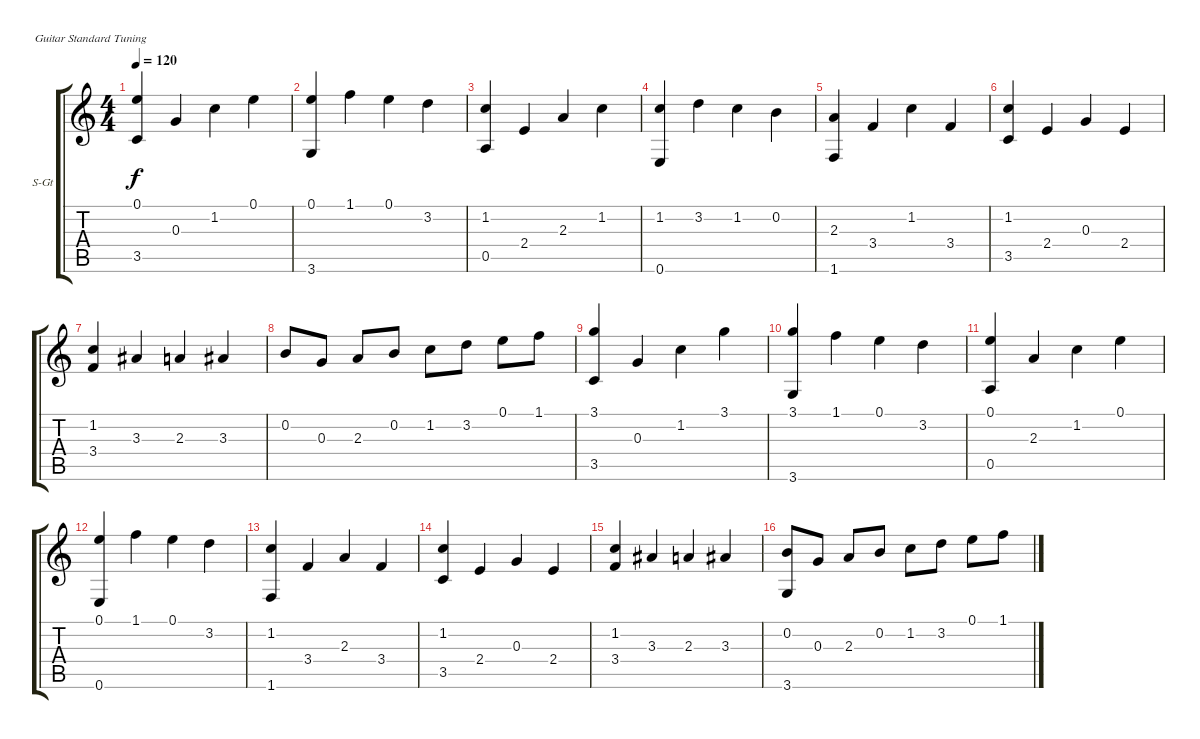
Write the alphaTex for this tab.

\bracketExtendMode groupsimilarinstruments
\firstSystemTrackNameOrientation horizontal
\otherSystemsTrackNameOrientation horizontal
\track ("Äîðîæêà 1" "S-Gt") {instrument acousticguitarsteel}
\staff {score tabs}
\tuning (E4 B3 G3 D3 A2 E2)
\ts (4 4)
\tempo 120
\clef g2
\ks c
(0.1 3.5).4{dy f} 0.3.4 1.2.4 0.1.4 |
(0.1 3.6).4 1.1.4 0.1.4 3.2.4 |
(1.2 0.5).4 2.4.4 2.3.4 1.2.4 |
(1.2 0.6).4 3.2.4 1.2.4 0.2.4 |
(2.3 1.6).4 3.4.4 1.2.4 3.4.4 |
(1.2 3.5).4 2.4.4 0.3.4 2.4.4 |
(1.2 3.4).4 3.3.4 2.3.4 3.3.4 |
0.2.8 0.3.8 2.3.8 0.2.8 1.2.8 3.2.8 0.1.8 1.1.8 |
(3.1 3.5).4 0.3.4 1.2.4 3.1.4 |
(3.1 3.6).4 1.1.4 0.1.4 3.2.4 |
(0.1 0.5).4 2.3.4 1.2.4 0.1.4 |
(0.1 0.6).4 1.1.4 0.1.4 3.2.4 |
(1.2 1.6).4 3.4.4 2.3.4 3.4.4 |
(1.2 3.5).4 2.4.4 0.3.4 2.4.4 |
(1.2 3.4).4 3.3.4 2.3.4 3.3.4 |
(0.2 3.6).8 0.3.8 2.3.8 0.2.8 1.2.8 3.2.8 0.1.8 1.1.8
